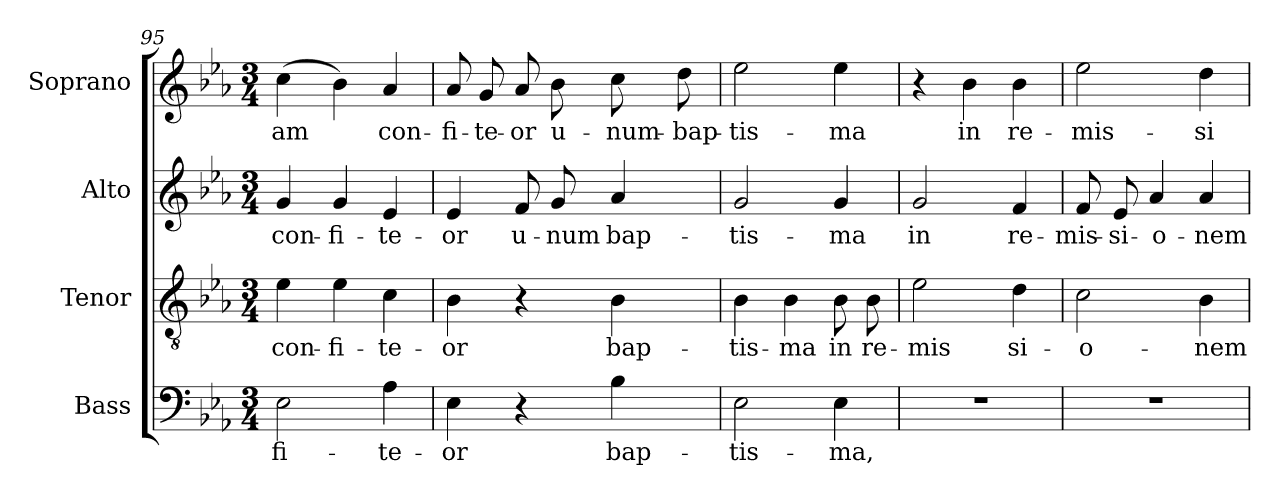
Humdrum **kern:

**kern	**text	**kern	**text	**kern	**text	**kern	**text
*part4	*part4	*part3	*part3	*part2	*part2	*part1	*part1
*staff4	*staff4	*staff3	*staff3	*staff2	*staff2	*staff1	*staff1
*I"Bass	*	*I"Tenor	*	*I"Alto	*	*I"Soprano	*
*I'B.	*	*I'T.	*	*I'A.	*	*I'S.	*
!!LO:PB:g=z
*clefF4	*	*clefGv2	*	*clefG2	*	*clefG2	*
*	*	*ITrd7c12	*	*	*	*	*
*k[b-e-a-]	*	*k[b-e-a-]	*	*k[b-e-a-]	*	*k[b-e-a-]	*
*E-:	*	*E-:	*	*E-:	*	*E-:	*
*M3/4	*	*M3/4	*	*M3/4	*	*M3/4	*
=95	=95	=95	=95	=95	=95	=95	=95
!	!LO:LY:b:color=#000000	!	!	!	!	!	!
!	!	!	!LO:LY:b:color=#000000	!	!	!	!
!	!	!	!	!	!LO:LY:b:color=#000000	!	!
!	!	!	!	!	!	!	!LO:LY:b:color=#000000
2E-i\	-fi-	4E-i\	con-	4gi/	con-	(4cci\	-am
!	!	!	!LO:LY:b:color=#000000	!	!	!	!
!	!	!	!	!	!LO:LY:b:color=#000000	!	!
.	.	4E-i\	-fi-	4gi/	-fi-	4b-i\)	.
!	!LO:LY:b:color=#000000	!	!	!	!	!	!
!	!	!	!LO:LY:b:color=#000000	!	!	!	!
!	!	!	!	!	!LO:LY:b:color=#000000	!	!
!	!	!	!	!	!	!	!LO:LY:b:color=#000000
4A-i\	-te-	4Ci\	-te-	4e-i/	-te-	4a-i/	con-
=96	=96	=96	=96	=96	=96	=96	=96
!	!LO:LY:b:color=#000000	!	!	!	!	!	!
!	!	!	!LO:LY:b:color=#000000	!	!	!	!
!	!	!	!	!	!LO:LY:b:color=#000000	!	!
!	!	!	!	!	!	!	!LO:LY:b:color=#000000
4E-i\	-or	4BB-i\	-or	4e-i/	-or	8a-i/	-fi-
!	!	!	!	!	!	!	!LO:LY:b:color=#000000
.	.	.	.	.	.	8gi/	-te-
!	!	!	!	!	!LO:LY:b:color=#000000	!	!
!	!	!	!	!	!	!	!LO:LY:b:color=#000000
4r	.	4r	.	8fi/	u-	8a-i/	-or
!	!	!	!	!	!LO:LY:b:color=#000000	!	!
!	!	!	!	!	!	!	!LO:LY:b:color=#000000
.	.	.	.	8gi/	-num	8b-i\	u-
!	!LO:LY:b:color=#000000	!	!	!	!	!	!
!	!	!	!LO:LY:b:color=#000000	!	!	!	!
!	!	!	!	!	!LO:LY:b:color=#000000	!	!
!	!	!	!	!	!	!	!LO:LY:b:color=#000000
4B-i\	bap-	4BB-i\	bap-	4a-i/	bap-	8cci\	-num-
!	!	!	!	!	!	!	!LO:LY:b:color=#000000
.	.	.	.	.	.	8ddi\	-bap-
=97	=97	=97	=97	=97	=97	=97	=97
!	!LO:LY:b:color=#000000	!	!	!	!	!	!
!	!	!	!LO:LY:b:color=#000000	!	!	!	!
!	!	!	!	!	!LO:LY:b:color=#000000	!	!
!	!	!	!	!	!	!	!LO:LY:b:color=#000000
2E-i\	-tis-	4BB-i\	-tis-	2gi/	-tis-	2ee-i\	-tis-
!	!	!	!LO:LY:b:color=#000000	!	!	!	!
.	.	4BB-i\	-ma	.	.	.	.
!	!LO:LY:b:color=#000000	!	!	!	!	!	!
!	!	!	!LO:LY:b:color=#000000	!	!	!	!
!	!	!	!	!	!LO:LY:b:color=#000000	!	!
!	!	!	!	!	!	!	!LO:LY:b:color=#000000
4E-i\	-ma,	8BB-i\	in	4gi/	-ma	4ee-i\	-ma
!	!	!	!LO:LY:b:color=#000000	!	!	!	!
.	.	8BB-i\	re-	.	.	.	.
=98	=98	=98	=98	=98	=98	=98	=98
!LO:N:vis=1	!	!	!	!	!	!	!
!	!	!	!LO:LY:b:color=#000000	!	!	!	!
!	!	!	!	!	!LO:LY:b:color=#000000	!	!
2.r	.	2E-i\	-mis	2gi/	in	4r	.
!	!	!	!	!	!	!	!LO:LY:b:color=#000000
.	.	.	.	.	.	4b-i\	in
!	!	!	!LO:LY:b:color=#000000	!	!	!	!
!	!	!	!	!	!LO:LY:b:color=#000000	!	!
!	!	!	!	!	!	!	!LO:LY:b:color=#000000
.	.	4Di\	si-	4fi/	re-	4b-i\	re-
=99	=99	=99	=99	=99	=99	=99	=99
!LO:N:vis=1	!	!	!	!	!	!	!
!	!	!	!LO:LY:b:color=#000000	!	!	!	!
!	!	!	!	!	!LO:LY:b:color=#000000	!	!
!	!	!	!	!	!	!	!LO:LY:b:color=#000000
2.r	.	2Ci\	-o-	8fi/	-mis-	2ee-i\	-mis-
!	!	!	!	!	!LO:LY:b:color=#000000	!	!
.	.	.	.	8e-i/	-si-	.	.
!	!	!	!	!	!LO:LY:b:color=#000000	!	!
.	.	.	.	4a-i/	-o-	.	.
!	!	!	!LO:LY:b:color=#000000	!	!	!	!
!	!	!	!	!	!LO:LY:b:color=#000000	!	!
!	!	!	!	!	!	!	!LO:LY:b:color=#000000
.	.	4BB-i\	-nem	4a-i/	-nem	4ddi\	-si-
=	=	=	=	=	=	=	=
*-	*-	*-	*-	*-	*-	*-	*-
